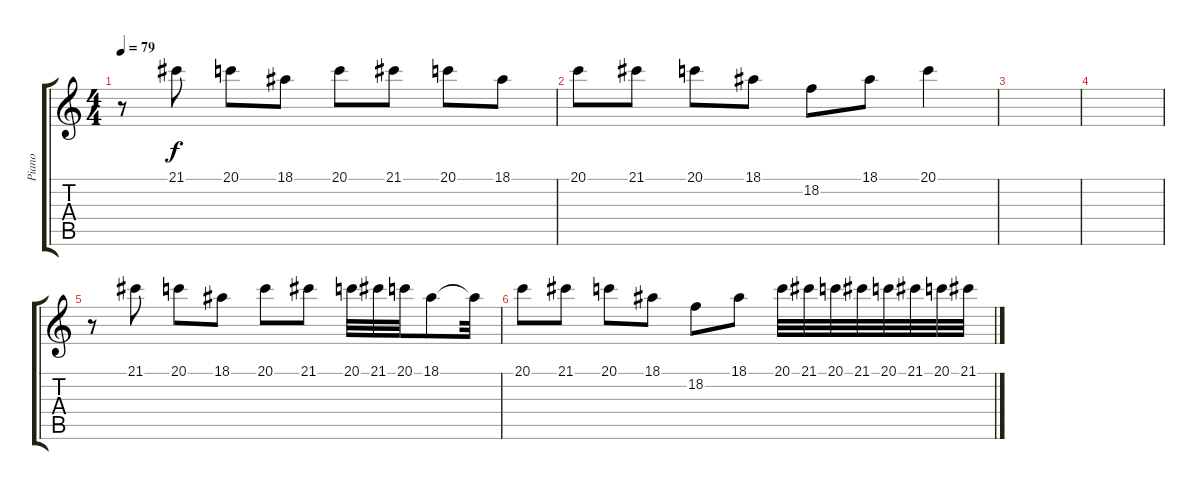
\track ("Piano" "Piano") {instrument acousticgrandpiano}
\staff {score tabs}
\tuning (E4 B3 G3 D3 A2 E2) {hide}
\ts (4 4)
\tempo 79
\clef g2
\ks c
r.8{dy f} 21.1.8 20.1.8 18.1.8 20.1.8 21.1.8 20.1.8 18.1.8 |
20.1.8 21.1.8 20.1.8 18.1.8 18.2.8 18.1.8 20.1.4 |
|
|
r.8 21.1.8 20.1.8 18.1.8 20.1.8 21.1.8 20.1.32 21.1.32 20.1.32 18.1.8 18.1{t}.32 |
20.1.8 21.1.8 20.1.8 18.1.8 18.2.8 18.1.8 20.1.32 21.1.32 20.1.32 21.1.32 20.1.32 21.1.32 20.1.32 21.1.32
